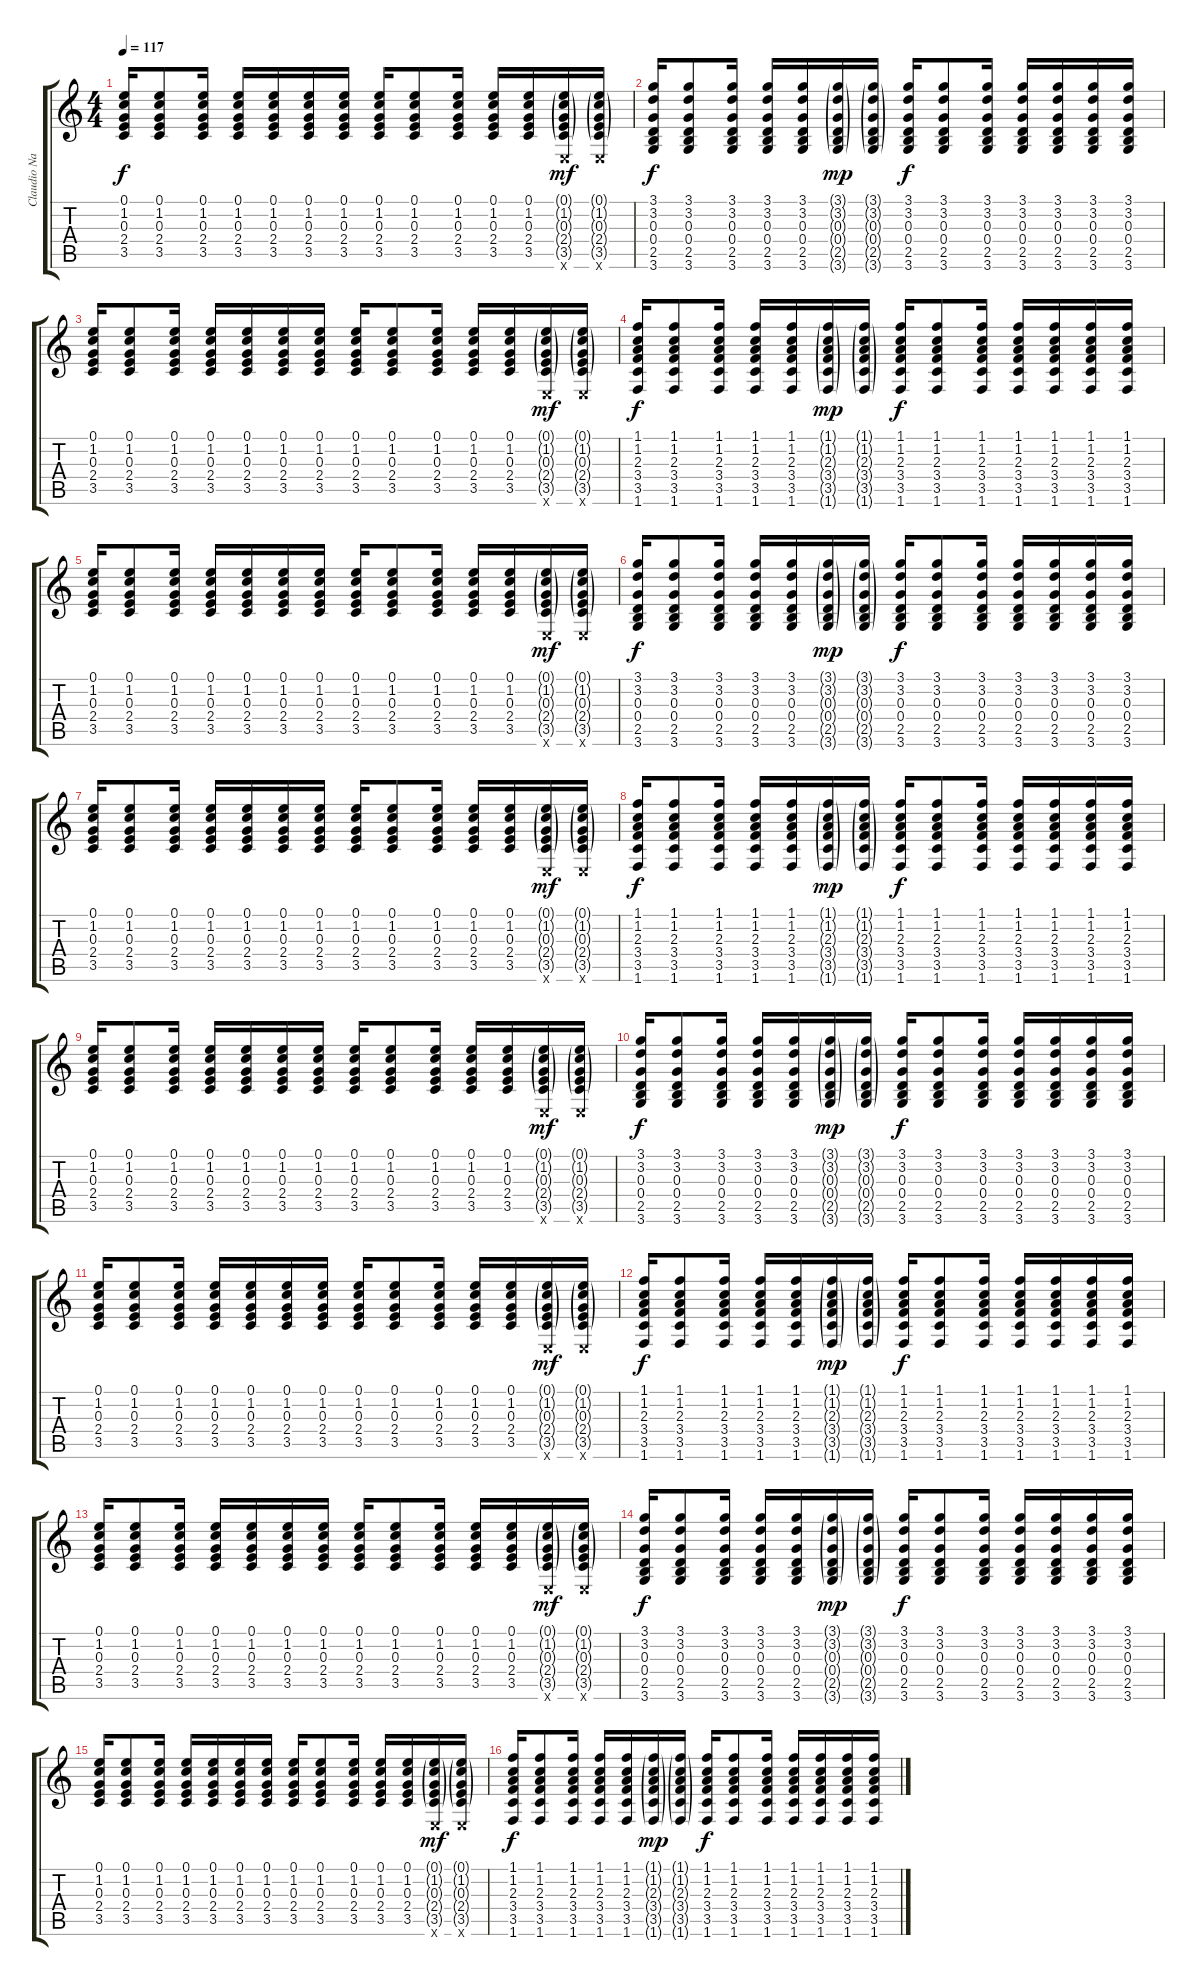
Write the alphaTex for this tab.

\track ("Claudio Narea" "Claudio Na") {instrument acousticguitarnylon}
\staff {score tabs}
\tuning (E4 B3 G3 D3 A2 E2) {hide}
\ts (4 4)
\tempo 117
\clef g2
\ks c
(0.1 1.2 0.3 2.4 3.5).16{dy f instrument acousticguitarnylon} (0.1 1.2 0.3 2.4 3.5).8 (0.1 1.2 0.3 2.4 3.5).16 (0.1 1.2 0.3 2.4 3.5).16 (0.1 1.2 0.3 2.4 3.5).16 (0.1 1.2 0.3 2.4 3.5).16 (0.1 1.2 0.3 2.4 3.5).16 (0.1 1.2 0.3 2.4 3.5).16 (0.1 1.2 0.3 2.4 3.5).8 (0.1 1.2 0.3 2.4 3.5).16 (0.1 1.2 0.3 2.4 3.5).16 (0.1 1.2 0.3 2.4 3.5).16 (0.1{g} 1.2{g} 0.3{g} 2.4{g} 3.5{g} 0.6{x}).16{dy mf} (0.1{g} 1.2{g} 0.3{g} 2.4{g} 3.5{g} 0.6{x}).16 |
(3.1 3.2 0.3 0.4 2.5 3.6).16{dy f} (3.1 3.2 0.3 0.4 2.5 3.6).8 (3.1 3.2 0.3 0.4 2.5 3.6).16 (3.1 3.2 0.3 0.4 2.5 3.6).16 (3.1 3.2 0.3 0.4 2.5 3.6).16 (3.1{g} 3.2{g} 0.3{g} 0.4{g} 2.5{g} 3.6{g}).16{dy mp} (3.1{g} 3.2{g} 0.3{g} 0.4{g} 2.5{g} 3.6{g}).16 (3.1 3.2 0.3 0.4 2.5 3.6).16{dy f} (3.1 3.2 0.3 0.4 2.5 3.6).8 (3.1 3.2 0.3 0.4 2.5 3.6).16 (3.1 3.2 0.3 0.4 2.5 3.6).16 (3.1 3.2 0.3 0.4 2.5 3.6).16 (3.1 3.2 0.3 0.4 2.5 3.6).16 (3.1 3.2 0.3 0.4 2.5 3.6).16 |
(0.1 1.2 0.3 2.4 3.5).16 (0.1 1.2 0.3 2.4 3.5).8 (0.1 1.2 0.3 2.4 3.5).16 (0.1 1.2 0.3 2.4 3.5).16 (0.1 1.2 0.3 2.4 3.5).16 (0.1 1.2 0.3 2.4 3.5).16 (0.1 1.2 0.3 2.4 3.5).16 (0.1 1.2 0.3 2.4 3.5).16 (0.1 1.2 0.3 2.4 3.5).8 (0.1 1.2 0.3 2.4 3.5).16 (0.1 1.2 0.3 2.4 3.5).16 (0.1 1.2 0.3 2.4 3.5).16 (0.1{g} 1.2{g} 0.3{g} 2.4{g} 3.5{g} 0.6{x}).16{dy mf} (0.1{g} 1.2{g} 0.3{g} 2.4{g} 3.5{g} 0.6{x}).16 |
(1.1 1.2 2.3 3.4 3.5 1.6).16{dy f} (1.1 1.2 2.3 3.4 3.5 1.6).8 (1.1 1.2 2.3 3.4 3.5 1.6).16 (1.1 1.2 2.3 3.4 3.5 1.6).16 (1.1 1.2 2.3 3.4 3.5 1.6).16 (1.1{g} 1.2{g} 2.3{g} 3.4{g} 3.5{g} 1.6{g}).16{dy mp} (1.1{g} 1.2{g} 2.3{g} 3.4{g} 3.5{g} 1.6{g}).16 (1.1 1.2 2.3 3.4 3.5 1.6).16{dy f} (1.1 1.2 2.3 3.4 3.5 1.6).8 (1.1 1.2 2.3 3.4 3.5 1.6).16 (1.1 1.2 2.3 3.4 3.5 1.6).16 (1.1 1.2 2.3 3.4 3.5 1.6).16 (1.1 1.2 2.3 3.4 3.5 1.6).16 (1.1 1.2 2.3 3.4 3.5 1.6).16 |
(0.1 1.2 0.3 2.4 3.5).16 (0.1 1.2 0.3 2.4 3.5).8 (0.1 1.2 0.3 2.4 3.5).16 (0.1 1.2 0.3 2.4 3.5).16 (0.1 1.2 0.3 2.4 3.5).16 (0.1 1.2 0.3 2.4 3.5).16 (0.1 1.2 0.3 2.4 3.5).16 (0.1 1.2 0.3 2.4 3.5).16 (0.1 1.2 0.3 2.4 3.5).8 (0.1 1.2 0.3 2.4 3.5).16 (0.1 1.2 0.3 2.4 3.5).16 (0.1 1.2 0.3 2.4 3.5).16 (0.1{g} 1.2{g} 0.3{g} 2.4{g} 3.5{g} 0.6{x}).16{dy mf} (0.1{g} 1.2{g} 0.3{g} 2.4{g} 3.5{g} 0.6{x}).16 |
(3.1 3.2 0.3 0.4 2.5 3.6).16{dy f} (3.1 3.2 0.3 0.4 2.5 3.6).8 (3.1 3.2 0.3 0.4 2.5 3.6).16 (3.1 3.2 0.3 0.4 2.5 3.6).16 (3.1 3.2 0.3 0.4 2.5 3.6).16 (3.1{g} 3.2{g} 0.3{g} 0.4{g} 2.5{g} 3.6{g}).16{dy mp} (3.1{g} 3.2{g} 0.3{g} 0.4{g} 2.5{g} 3.6{g}).16 (3.1 3.2 0.3 0.4 2.5 3.6).16{dy f} (3.1 3.2 0.3 0.4 2.5 3.6).8 (3.1 3.2 0.3 0.4 2.5 3.6).16 (3.1 3.2 0.3 0.4 2.5 3.6).16 (3.1 3.2 0.3 0.4 2.5 3.6).16 (3.1 3.2 0.3 0.4 2.5 3.6).16 (3.1 3.2 0.3 0.4 2.5 3.6).16 |
(0.1 1.2 0.3 2.4 3.5).16 (0.1 1.2 0.3 2.4 3.5).8 (0.1 1.2 0.3 2.4 3.5).16 (0.1 1.2 0.3 2.4 3.5).16 (0.1 1.2 0.3 2.4 3.5).16 (0.1 1.2 0.3 2.4 3.5).16 (0.1 1.2 0.3 2.4 3.5).16 (0.1 1.2 0.3 2.4 3.5).16 (0.1 1.2 0.3 2.4 3.5).8 (0.1 1.2 0.3 2.4 3.5).16 (0.1 1.2 0.3 2.4 3.5).16 (0.1 1.2 0.3 2.4 3.5).16 (0.1{g} 1.2{g} 0.3{g} 2.4{g} 3.5{g} 0.6{x}).16{dy mf} (0.1{g} 1.2{g} 0.3{g} 2.4{g} 3.5{g} 0.6{x}).16 |
(1.1 1.2 2.3 3.4 3.5 1.6).16{dy f} (1.1 1.2 2.3 3.4 3.5 1.6).8 (1.1 1.2 2.3 3.4 3.5 1.6).16 (1.1 1.2 2.3 3.4 3.5 1.6).16 (1.1 1.2 2.3 3.4 3.5 1.6).16 (1.1{g} 1.2{g} 2.3{g} 3.4{g} 3.5{g} 1.6{g}).16{dy mp} (1.1{g} 1.2{g} 2.3{g} 3.4{g} 3.5{g} 1.6{g}).16 (1.1 1.2 2.3 3.4 3.5 1.6).16{dy f} (1.1 1.2 2.3 3.4 3.5 1.6).8 (1.1 1.2 2.3 3.4 3.5 1.6).16 (1.1 1.2 2.3 3.4 3.5 1.6).16 (1.1 1.2 2.3 3.4 3.5 1.6).16 (1.1 1.2 2.3 3.4 3.5 1.6).16 (1.1 1.2 2.3 3.4 3.5 1.6).16 |
(0.1 1.2 0.3 2.4 3.5).16 (0.1 1.2 0.3 2.4 3.5).8 (0.1 1.2 0.3 2.4 3.5).16 (0.1 1.2 0.3 2.4 3.5).16 (0.1 1.2 0.3 2.4 3.5).16 (0.1 1.2 0.3 2.4 3.5).16 (0.1 1.2 0.3 2.4 3.5).16 (0.1 1.2 0.3 2.4 3.5).16 (0.1 1.2 0.3 2.4 3.5).8 (0.1 1.2 0.3 2.4 3.5).16 (0.1 1.2 0.3 2.4 3.5).16 (0.1 1.2 0.3 2.4 3.5).16 (0.1{g} 1.2{g} 0.3{g} 2.4{g} 3.5{g} 0.6{x}).16{dy mf} (0.1{g} 1.2{g} 0.3{g} 2.4{g} 3.5{g} 0.6{x}).16 |
(3.1 3.2 0.3 0.4 2.5 3.6).16{dy f} (3.1 3.2 0.3 0.4 2.5 3.6).8 (3.1 3.2 0.3 0.4 2.5 3.6).16 (3.1 3.2 0.3 0.4 2.5 3.6).16 (3.1 3.2 0.3 0.4 2.5 3.6).16 (3.1{g} 3.2{g} 0.3{g} 0.4{g} 2.5{g} 3.6{g}).16{dy mp} (3.1{g} 3.2{g} 0.3{g} 0.4{g} 2.5{g} 3.6{g}).16 (3.1 3.2 0.3 0.4 2.5 3.6).16{dy f} (3.1 3.2 0.3 0.4 2.5 3.6).8 (3.1 3.2 0.3 0.4 2.5 3.6).16 (3.1 3.2 0.3 0.4 2.5 3.6).16 (3.1 3.2 0.3 0.4 2.5 3.6).16 (3.1 3.2 0.3 0.4 2.5 3.6).16 (3.1 3.2 0.3 0.4 2.5 3.6).16 |
(0.1 1.2 0.3 2.4 3.5).16 (0.1 1.2 0.3 2.4 3.5).8 (0.1 1.2 0.3 2.4 3.5).16 (0.1 1.2 0.3 2.4 3.5).16 (0.1 1.2 0.3 2.4 3.5).16 (0.1 1.2 0.3 2.4 3.5).16 (0.1 1.2 0.3 2.4 3.5).16 (0.1 1.2 0.3 2.4 3.5).16 (0.1 1.2 0.3 2.4 3.5).8 (0.1 1.2 0.3 2.4 3.5).16 (0.1 1.2 0.3 2.4 3.5).16 (0.1 1.2 0.3 2.4 3.5).16 (0.1{g} 1.2{g} 0.3{g} 2.4{g} 3.5{g} 0.6{x}).16{dy mf} (0.1{g} 1.2{g} 0.3{g} 2.4{g} 3.5{g} 0.6{x}).16 |
(1.1 1.2 2.3 3.4 3.5 1.6).16{dy f} (1.1 1.2 2.3 3.4 3.5 1.6).8 (1.1 1.2 2.3 3.4 3.5 1.6).16 (1.1 1.2 2.3 3.4 3.5 1.6).16 (1.1 1.2 2.3 3.4 3.5 1.6).16 (1.1{g} 1.2{g} 2.3{g} 3.4{g} 3.5{g} 1.6{g}).16{dy mp} (1.1{g} 1.2{g} 2.3{g} 3.4{g} 3.5{g} 1.6{g}).16 (1.1 1.2 2.3 3.4 3.5 1.6).16{dy f} (1.1 1.2 2.3 3.4 3.5 1.6).8 (1.1 1.2 2.3 3.4 3.5 1.6).16 (1.1 1.2 2.3 3.4 3.5 1.6).16 (1.1 1.2 2.3 3.4 3.5 1.6).16 (1.1 1.2 2.3 3.4 3.5 1.6).16 (1.1 1.2 2.3 3.4 3.5 1.6).16 |
(0.1 1.2 0.3 2.4 3.5).16 (0.1 1.2 0.3 2.4 3.5).8 (0.1 1.2 0.3 2.4 3.5).16 (0.1 1.2 0.3 2.4 3.5).16 (0.1 1.2 0.3 2.4 3.5).16 (0.1 1.2 0.3 2.4 3.5).16 (0.1 1.2 0.3 2.4 3.5).16 (0.1 1.2 0.3 2.4 3.5).16 (0.1 1.2 0.3 2.4 3.5).8 (0.1 1.2 0.3 2.4 3.5).16 (0.1 1.2 0.3 2.4 3.5).16 (0.1 1.2 0.3 2.4 3.5).16 (0.1{g} 1.2{g} 0.3{g} 2.4{g} 3.5{g} 0.6{x}).16{dy mf} (0.1{g} 1.2{g} 0.3{g} 2.4{g} 3.5{g} 0.6{x}).16 |
(3.1 3.2 0.3 0.4 2.5 3.6).16{dy f} (3.1 3.2 0.3 0.4 2.5 3.6).8 (3.1 3.2 0.3 0.4 2.5 3.6).16 (3.1 3.2 0.3 0.4 2.5 3.6).16 (3.1 3.2 0.3 0.4 2.5 3.6).16 (3.1{g} 3.2{g} 0.3{g} 0.4{g} 2.5{g} 3.6{g}).16{dy mp} (3.1{g} 3.2{g} 0.3{g} 0.4{g} 2.5{g} 3.6{g}).16 (3.1 3.2 0.3 0.4 2.5 3.6).16{dy f} (3.1 3.2 0.3 0.4 2.5 3.6).8 (3.1 3.2 0.3 0.4 2.5 3.6).16 (3.1 3.2 0.3 0.4 2.5 3.6).16 (3.1 3.2 0.3 0.4 2.5 3.6).16 (3.1 3.2 0.3 0.4 2.5 3.6).16 (3.1 3.2 0.3 0.4 2.5 3.6).16 |
(0.1 1.2 0.3 2.4 3.5).16 (0.1 1.2 0.3 2.4 3.5).8 (0.1 1.2 0.3 2.4 3.5).16 (0.1 1.2 0.3 2.4 3.5).16 (0.1 1.2 0.3 2.4 3.5).16 (0.1 1.2 0.3 2.4 3.5).16 (0.1 1.2 0.3 2.4 3.5).16 (0.1 1.2 0.3 2.4 3.5).16 (0.1 1.2 0.3 2.4 3.5).8 (0.1 1.2 0.3 2.4 3.5).16 (0.1 1.2 0.3 2.4 3.5).16 (0.1 1.2 0.3 2.4 3.5).16 (0.1{g} 1.2{g} 0.3{g} 2.4{g} 3.5{g} 0.6{x}).16{dy mf} (0.1{g} 1.2{g} 0.3{g} 2.4{g} 3.5{g} 0.6{x}).16 |
(1.1 1.2 2.3 3.4 3.5 1.6).16{dy f} (1.1 1.2 2.3 3.4 3.5 1.6).8 (1.1 1.2 2.3 3.4 3.5 1.6).16 (1.1 1.2 2.3 3.4 3.5 1.6).16 (1.1 1.2 2.3 3.4 3.5 1.6).16 (1.1{g} 1.2{g} 2.3{g} 3.4{g} 3.5{g} 1.6{g}).16{dy mp} (1.1{g} 1.2{g} 2.3{g} 3.4{g} 3.5{g} 1.6{g}).16 (1.1 1.2 2.3 3.4 3.5 1.6).16{dy f} (1.1 1.2 2.3 3.4 3.5 1.6).8 (1.1 1.2 2.3 3.4 3.5 1.6).16 (1.1 1.2 2.3 3.4 3.5 1.6).16 (1.1 1.2 2.3 3.4 3.5 1.6).16 (1.1 1.2 2.3 3.4 3.5 1.6).16 (1.1 1.2 2.3 3.4 3.5 1.6).16
